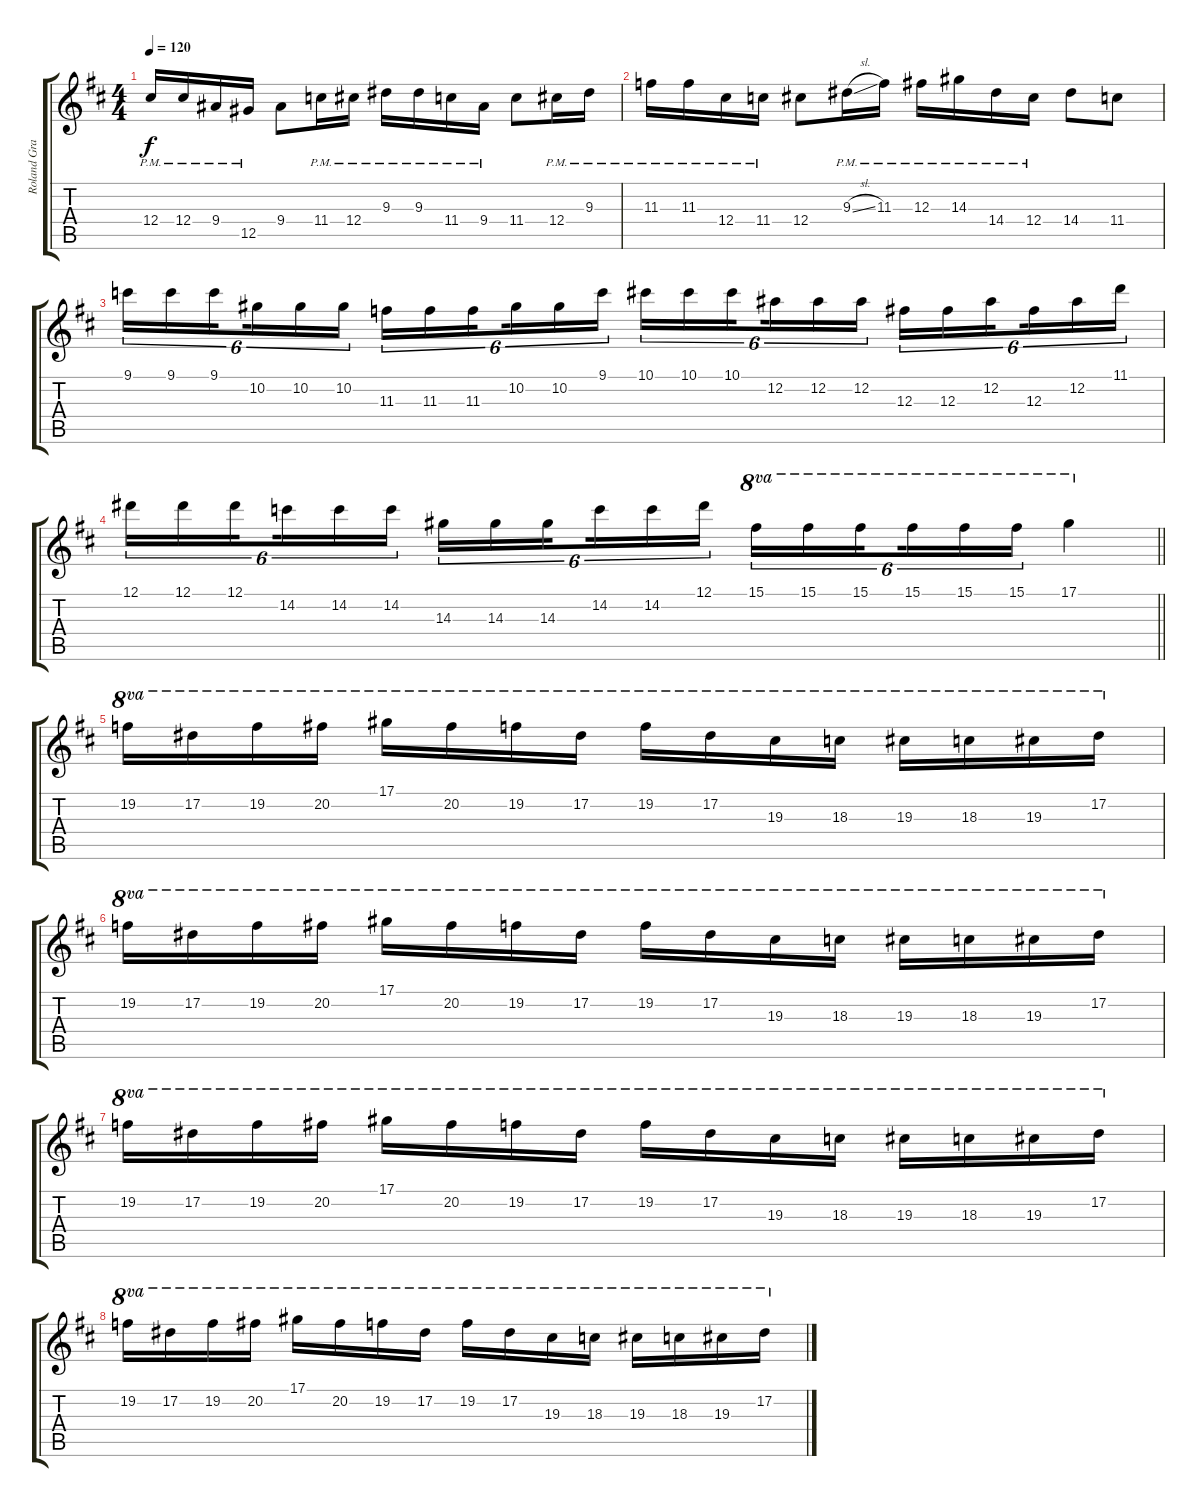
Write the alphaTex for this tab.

\track ("Roland Grapow" "Roland Gra") {instrument distortionguitar}
\staff {score tabs}
\tuning (Eb4 Bb3 Gb3 Db3 Ab2 Eb2) {hide}
\ts (4 4)
\tempo 120
\clef g2
\ks d
12.4{pm}.16{dy f} 12.4{pm}.16 9.4{pm}.16 12.5{pm}.16 9.4.8 11.4{pm}.16 12.4{pm}.16 9.3{pm}.16 9.3{pm}.16 11.4{pm}.16 9.4{pm}.16 11.4.8 12.4{pm}.16 9.3{pm}.16 |
11.3{pm}.16 11.3{pm}.16 12.4{pm}.16 11.4{pm}.16 12.4.8 9.3{sl pm}.16 11.3{pm}.16 12.3{pm}.16 14.3{pm}.16 14.4{pm}.16 12.4{pm}.16 14.4.8 11.4.8 |
9.1.16{tu (6 4)} 9.1.16{tu (6 4)} 9.1.16{tu (6 4) beam splitsecondary} 10.2.16{tu (6 4)} 10.2.16{tu (6 4)} 10.2.16{tu (6 4)} 11.3.16{tu (6 4)} 11.3.16{tu (6 4)} 11.3.16{tu (6 4) beam splitsecondary} 10.2.16{tu (6 4)} 10.2.16{tu (6 4)} 9.1.16{tu (6 4)} 10.1.16{tu (6 4)} 10.1.16{tu (6 4)} 10.1.16{tu (6 4) beam splitsecondary} 12.2.16{tu (6 4)} 12.2.16{tu (6 4)} 12.2.16{tu (6 4)} 12.3.16{tu (6 4)} 12.3.16{tu (6 4)} 12.2.16{tu (6 4) beam splitsecondary} 12.3.16{tu (6 4)} 12.2.16{tu (6 4)} 11.1.16{tu (6 4)} |
\barLineRight lightlight
12.1.16{tu (6 4)} 12.1.16{tu (6 4)} 12.1.16{tu (6 4) beam splitsecondary} 14.2.16{tu (6 4)} 14.2.16{tu (6 4)} 14.2.16{tu (6 4)} 14.3.16{tu (6 4)} 14.3.16{tu (6 4)} 14.3.16{tu (6 4) beam splitsecondary} 14.2.16{tu (6 4)} 14.2.16{tu (6 4)} 12.1.16{tu (6 4)} 15.1.16{tu (6 4) ot 8va} 15.1.16{tu (6 4) ot 8va} 15.1.16{tu (6 4) ot 8va beam splitsecondary} 15.1.16{tu (6 4) ot 8va} 15.1.16{tu (6 4) ot 8va} 15.1.16{tu (6 4) ot 8va} 17.1.4{ot 8va} |
19.2.16{ot 8va} 17.2.16{ot 8va} 19.2.16{ot 8va} 20.2.16{ot 8va} 17.1.16{ot 8va} 20.2.16{ot 8va} 19.2.16{ot 8va} 17.2.16{ot 8va} 19.2.16{ot 8va} 17.2.16{ot 8va} 19.3.16{ot 8va} 18.3.16{ot 8va} 19.3.16{ot 8va} 18.3.16{ot 8va} 19.3.16{ot 8va} 17.2.16{ot 8va} |
19.2.16{ot 8va} 17.2.16{ot 8va} 19.2.16{ot 8va} 20.2.16{ot 8va} 17.1.16{ot 8va} 20.2.16{ot 8va} 19.2.16{ot 8va} 17.2.16{ot 8va} 19.2.16{ot 8va} 17.2.16{ot 8va} 19.3.16{ot 8va} 18.3.16{ot 8va} 19.3.16{ot 8va} 18.3.16{ot 8va} 19.3.16{ot 8va} 17.2.16{ot 8va} |
19.2.16{ot 8va} 17.2.16{ot 8va} 19.2.16{ot 8va} 20.2.16{ot 8va} 17.1.16{ot 8va} 20.2.16{ot 8va} 19.2.16{ot 8va} 17.2.16{ot 8va} 19.2.16{ot 8va} 17.2.16{ot 8va} 19.3.16{ot 8va} 18.3.16{ot 8va} 19.3.16{ot 8va} 18.3.16{ot 8va} 19.3.16{ot 8va} 17.2.16{ot 8va} |
19.2.16{ot 8va} 17.2.16{ot 8va} 19.2.16{ot 8va} 20.2.16{ot 8va} 17.1.16{ot 8va} 20.2.16{ot 8va} 19.2.16{ot 8va} 17.2.16{ot 8va} 19.2.16{ot 8va} 17.2.16{ot 8va} 19.3.16{ot 8va} 18.3.16{ot 8va} 19.3.16{ot 8va} 18.3.16{ot 8va} 19.3.16{ot 8va} 17.2.16{ot 8va}
